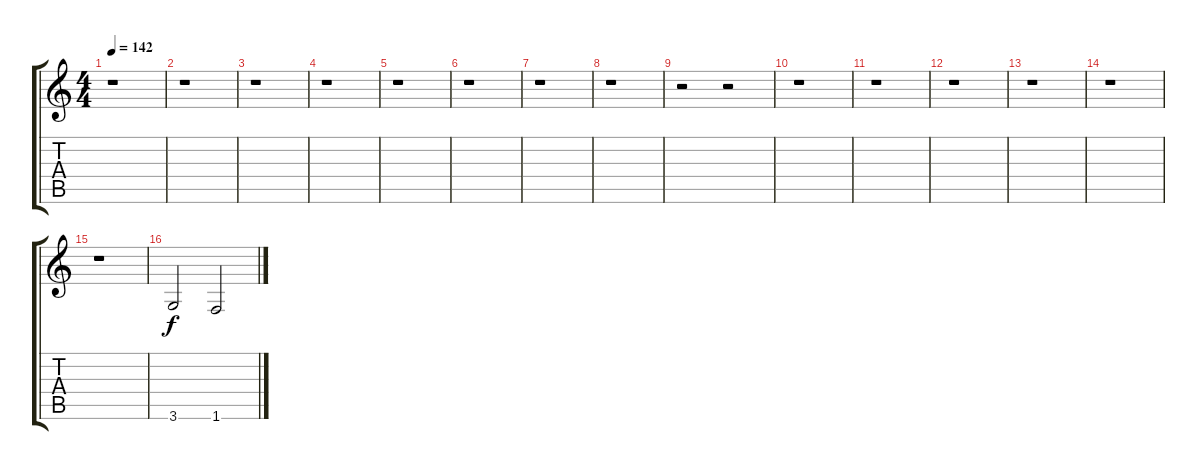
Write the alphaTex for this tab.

\track "" {instrument fretlessbass}
\staff {score tabs}
\tuning (E4 B3 G3 D3 A2 E2) {hide}
\ts (4 4)
\tempo 142
\clef g2
\ks c
r.1{dy ppp} |
r.1 |
r.1 |
r.1 |
r.1 |
r.1 |
r.1 |
r.1 |
r.2 r.2 |
r.1 |
r.1 |
r.1 |
r.1 |
r.1 |
r.1 |
3.6.2{dy f} 1.6.2
